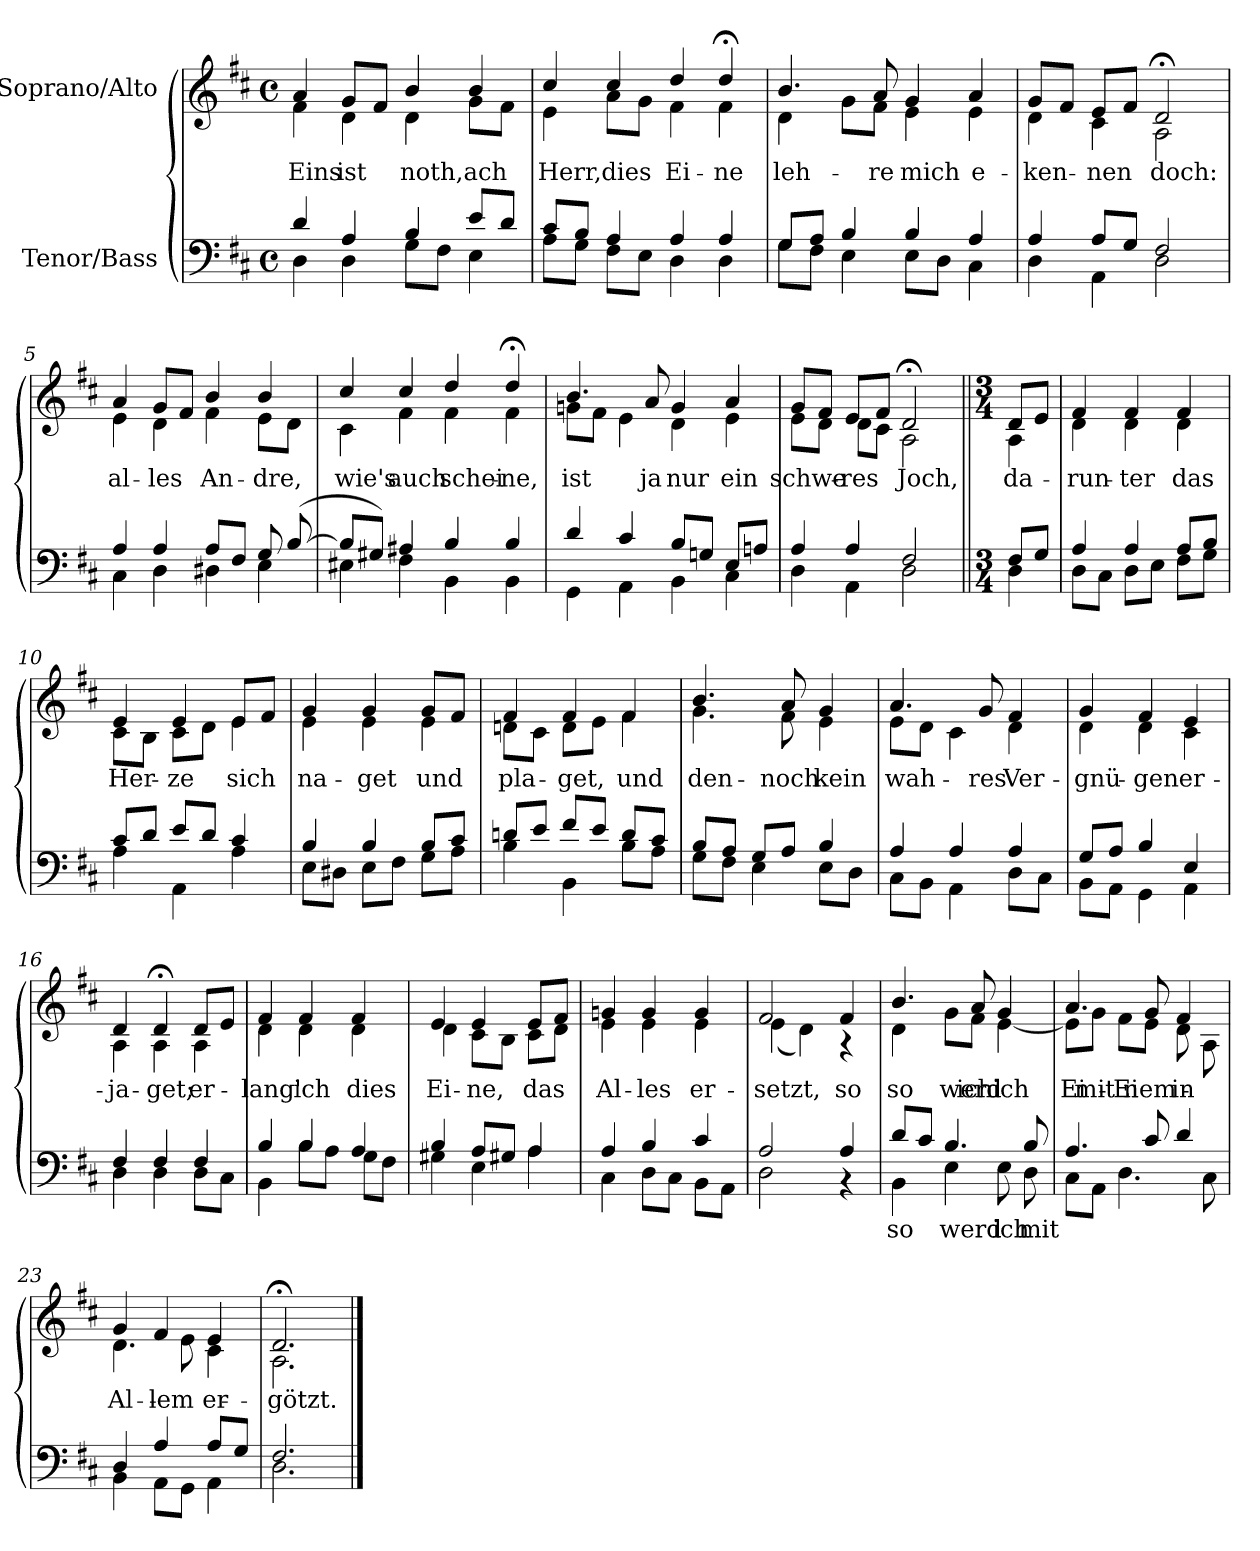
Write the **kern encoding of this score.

**kern	**text	**kern	**text
*part2	*part2	*part1	*part1
*staff2	*staff2	*staff1	*staff1
*I"Tenor/Bass	*	*I"Soprano/Alto	*
*clefF4	*	*clefG2	*
*k[f#c#]	*	*k[f#c#]	*
*M4/4	*	*M4/4	*
*met(c)	*	*met(c)	*
=1	=1	=1	=1
*^	*	*	*
!	!	!	!	!LO:LY:b
*	*	*	*^	*
4d/	4D\	.	4a/	4f#\	Eins
!	!	!	!	!	!LO:LY:b
4A/	4D\	.	8g/L	4d\	ist
.	.	.	8f#/J	.	.
!	!	!	!	!	!LO:LY:b
4B/	8G\L	.	4b/	4d\	noth,
.	8F#\J	.	.	.	.
!	!	!	!	!	!LO:LY:b
8e/L	4E\	.	4b/	8g\L	ach
8d/J	.	.	.	8f#\J	.
=2	=2	=2	=2	=2	=2
!	!	!	!	!	!LO:LY:b
8c#/L	8A\L	.	4cc#/	4e\	Herr,
8B/J	8G\J	.	.	.	.
!	!	!	!	!	!LO:LY:b
4A/	8F#\L	.	4cc#/	8a\L	dies
.	8E\J	.	.	8g\J	.
!	!	!	!	!	!LO:LY:b
4A/	4D\	.	4dd/	4f#\	Ei-
!	!	!	!	!	!LO:LY:b
4A/	4D\	.	4dd;</	4f#\	-ne
=3	=3	=3	=3	=3	=3
!	!	!	!	!	!LO:LY:b
8G/L	8G\L	.	4.b/	4d\	leh-
8A/J	8F#\J	.	.	.	.
4B/	4E\	.	.	8g\L	.
!	!	!	!	!	!LO:LY:b
.	.	.	8a/	8f#\J	-re
!	!	!	!	!	!LO:LY:b
4B/	8E\L	.	4g/	4e\	mich
.	8D\J	.	.	.	.
!	!	!	!	!	!LO:LY:b
4A/	4C#\	.	4a/	4e\	e-
=4	=4	=4	=4	=4	=4
!	!	!	!	!	!LO:LY:b
4A/	4D\	.	8g/L	4d\	-ken-
.	.	.	8f#/J	.	.
!	!	!	!	!	!LO:LY:b
8A/L	4AA\	.	8e/L	4c#\	-nen
8G/J	.	.	8f#/J	.	.
!	!	!	!	!	!LO:LY:b
2F#/	2D\	.	2d;</	2A\	doch:
!!LO:LB:g=z	!!
=5	=5	=5	=5	=5	=5
!	!	!	!	!	!LO:LY:b
4A/	4C#\	.	4a/	4e\	al-
!	!	!	!	!	!LO:LY:b
4A/	4D\	.	8g/L	4d\	-les
.	.	.	8f#/J	.	.
!	!	!	!	!	!LO:LY:b
8A/L	4D#X\	.	4b/	4f#\	An-
8F#/J	.	.	.	.	.
!	!	!	!	!	!LO:LY:b
8G/	4E\	.	4b/	8e\L	-dre,
([8B/	.	.	.	8d\J	.
=6	=6	=6	=6	=6	=6
!	!	!	!	!	!LO:LY:b
8B/L]	4E#X\	.	4cc#/	4c#\	wie's
8G#X/J)	.	.	.	.	.
!	!	!	!	!	!LO:LY:b
4A#X/	4F#\	.	4cc#/	4f#\	auch
!	!	!	!	!	!LO:LY:b
4B/	4BB\	.	4dd/	4f#\	schei-
!	!	!	!	!	!LO:LY:b
4B/	4BB\	.	4dd;</	4f#\	-ne,
=7	=7	=7	=7	=7	=7
!	!	!	!	!	!LO:LY:b
4d/	4GG\	.	4.b/	8gn\L	ist
.	.	.	.	8f#\J	.
4c#/	4AA\	.	.	4e\	.
!	!	!	!	!	!LO:LY:b
.	.	.	8a/	.	ja
!	!	!	!	!	!LO:LY:b
8B/L	4BB\	.	4g/	4d\	nur
8Gn/J	.	.	.	.	.
!	!	!	!	!	!LO:LY:b
8E/L	4C#\	.	4a/	4e\	ein
8An/J	.	.	.	.	.
=8	=8	=8	=8	=8	=8
!	!	!	!	!	!LO:LY:b
4A/	4D\	.	8g/L	8e\L	schwe-
.	.	.	8f#/J	8d\J	.
!	!	!	!	!	!LO:LY:b
4A/	4AA\	.	8e/L	8d\L	-res
.	.	.	8f#/J	8c#\J	.
!	!	!	!	!	!LO:LY:b
2F#/	2D\	.	2d;</	2A\	Joch,
!!LO:LB:g=z	!!
=8X1||	=8X1||	=8X1||	=8X1||	=8X1||	=8X1||
*M3/4	*	*	*M3/4	*	*
!	!	!	!	!	!LO:LY:b
8F#/L	4D\	.	8d/L	4A\	da-
8G/J	.	.	8e/J	.	.
=9	=9	=9	=9	=9	=9
!	!	!	!	!	!LO:LY:b
4A/	8D\L	.	4f#/	4d\	-run-
.	8C#\J	.	.	.	.
!	!	!	!	!	!LO:LY:b
4A/	8D\L	.	4f#/	4d\	-ter
.	8E\J	.	.	.	.
!	!	!	!	!	!LO:LY:b
8A/L	8F#\L	.	4f#/	4d\	das
8B/J	8G\J	.	.	.	.
=10	=10	=10	=10	=10	=10
!	!	!	!	!	!LO:LY:b
8c#/L	4A\	.	4e/	8c#\L	Her-
8d/J	.	.	.	8B\J	.
!	!	!	!	!	!LO:LY:b
8e/L	4AA\	.	4e/	8c#\L	-ze
8d/J	.	.	.	8d\J	.
!	!	!	!	!	!LO:LY:b
4c#/	4A\	.	8e/L	4e\	sich
.	.	.	8f#/J	.	.
=11	=11	=11	=11	=11	=11
!	!	!	!	!	!LO:LY:b
4B/	8E\L	.	4g/	4e\	na-
.	8D#X\J	.	.	.	.
!	!	!	!	!	!LO:LY:b
4B/	8E\L	.	4g/	4e\	-get
.	8F#\J	.	.	.	.
!	!	!	!	!	!LO:LY:b
8B/L	8G\L	.	8g/L	4e\	und
8c#/J	8A\J	.	8f#/J	.	.
=12	=12	=12	=12	=12	=12
!	!	!	!	!	!LO:LY:b
8dn/L	4B\	.	4f#/	8dn\L	pla-
8e/J	.	.	.	8c#\J	.
!	!	!	!	!	!LO:LY:b
8f#/L	4BB\	.	4f#/	8d\L	-get,
8e/J	.	.	.	8e\J	.
!	!	!	!	!	!LO:LY:b
8d/L	8B\L	.	4f#/	4f#\	und
8c#/J	8A\J	.	.	.	.
!!LO:LB:g=z	!!
=13	=13	=13	=13	=13	=13
!	!	!	!	!	!LO:LY:b
8B/L	8G\L	.	4.b/	4.g\	den-
8A/J	8F#\J	.	.	.	.
8G/L	4E\	.	.	.	.
!	!	!	!	!	!LO:LY:b
8A/J	.	.	8a/	8f#\	-noch
!	!	!	!	!	!LO:LY:b
4B/	8E\L	.	4g/	4e\	kein
.	8D\J	.	.	.	.
=14	=14	=14	=14	=14	=14
!	!	!	!	!	!LO:LY:b
4A/	8C#\L	.	4.a/	8e\L	wah-
.	8BB\J	.	.	8d\J	.
4A/	4AA\	.	.	4c#\	.
!	!	!	!	!	!LO:LY:b
.	.	.	8g/	.	-res
!	!	!	!	!	!LO:LY:b
4A/	8D\L	.	4f#/	4d\	Ver-
.	8C#\J	.	.	.	.
=15	=15	=15	=15	=15	=15
!	!	!	!	!	!LO:LY:b
8G/L	8BB\L	.	4g/	4d\	-gnü-
8A/J	8AA\J	.	.	.	.
!	!	!	!	!	!LO:LY:b
4B/	4GG\	.	4f#/	4d\	-gen
!	!	!	!	!	!LO:LY:b
4E/	4AA\	.	4e/	4c#\	er-
=16	=16	=16	=16	=16	=16
!	!	!	!	!	!LO:LY:b
4F#/	4D\	.	4d/	4A\	-ja-
!	!	!	!	!	!LO:LY:b
4F#/	4D\	.	4d;</	4A\	-get;
!	!	!	!	!	!LO:LY:b
4F#/	8D\L	.	8d/L	4A\	er-
.	8C#\J	.	8e/J	.	.
!!LO:LB:g=z	!!
=17	=17	=17	=17	=17	=17
!	!	!	!	!	!LO:LY:b
4B/	4BB\	.	4f#/	4d\	-lang'
!	!	!	!	!	!LO:LY:b
4B/	8B\L	.	4f#/	4d\	ich
.	8A\J	.	.	.	.
!	!	!	!	!	!LO:LY:b
4A/	8G\L	.	4f#/	4d\	dies
.	8F#\J	.	.	.	.
=18	=18	=18	=18	=18	=18
!	!	!	!	!	!LO:LY:b
4B/	4G#X\	.	4e/	4d\	Ei-
!	!	!	!	!	!LO:LY:b
8A/L	4E\	.	4e/	8c#\L	-ne,
8G#X/J	.	.	.	8B\J	.
!	!	!	!	!	!LO:LY:b
4A/	4A\	.	8e/L	8c#\L	das
.	.	.	8f#/J	8d\J	.
=19	=19	=19	=19	=19	=19
!	!	!	!	!	!LO:LY:b
4A/	4C#\	.	4gn/	4e\	Al-
!	!	!	!	!	!LO:LY:b
4B/	8D\L	.	4g/	4e\	-les
.	8C#\J	.	.	.	.
!	!	!	!	!	!LO:LY:b
4c#/	8BB\L	.	4g/	4e\	er-
.	8AA\J	.	.	.	.
=20	=20	=20	=20	=20	=20
!	!	!	!	!	!LO:LY:b
2A/	2D\	.	2f#/	(4e\	-setzt,
.	.	.	.	4d\)	.
!	!	!	!	!	!LO:LY:b
4A/	4r	.	4f#/	4r	so
!!LO:PB:g=z	!!
=21	=21	=21	=21	=21	=21
!	!	!LO:LY:b	!	!	!LO:LY:b
!	!	!	!	!	!LO:LY:b
8d/L	4BB\	so	4.b/	4d\	so
8c#/J	.	.	.	.	.
!	!	!LO:LY:b	!	!	!LO:LY:b
4.B/	4E\	werd	.	8g\L	werd
!	!	!	!	!	!LO:LY:b
.	.	.	8a/	8f#\J	ich
!	!	!LO:LY:b	!	!	!LO:LY:b
!	!	!	!	!	!LO:LY:b
.	8E\	ich	4g/	[4e\	ich
!	!	!LO:LY:b	!	!	!
8B/	8D\	mit	.	.	.
=22	=22	=22	=22	=22	=22
!	!	!	!	!	!LO:LY:b
4.A/	8C#\L	.	4.a/	8e\L]	Ei-
!	!	!	!	!	!LO:LY:b
.	8AA\J	.	.	8g\J	mit
!	!	!	!	!	!LO:LY:b
.	4.D\	.	.	8f#\L	Ei-
!	!	!	!	!	!LO:LY:b
!	!	!	!	!	!LO:LY:b
8c#/	.	.	8g/	8e\J	-nem
!	!	!	!	!	!LO:LY:b
4d/	.	.	4f#/	8d\	in
.	8C#\	.	.	8A\	.
=23	=23	=23	=23	=23	=23
!	!	!	!	!	!LO:LY:b
4D/	4BB\	.	4g/	4.d\	Al-
!	!	!	!	!	!LO:LY:b
4A/	8AA\L	.	4f#/	.	-lem
.	8GG\J	.	.	8e\	.
!	!	!	!	!	!LO:LY:b
8A/L	4AA\	.	4e/	4c#\	er-
8G/J	.	.	.	.	.
=24	=24	=24	=24	=24	=24
!	!	!	!	!	!LO:LY:b
2.F#/	2.D\	.	2.d;</	2.A\	-götzt.
*v	*v	*	*	*	*
*	*	*v	*v	*
==	==	==	==
*-	*-	*-	*-
